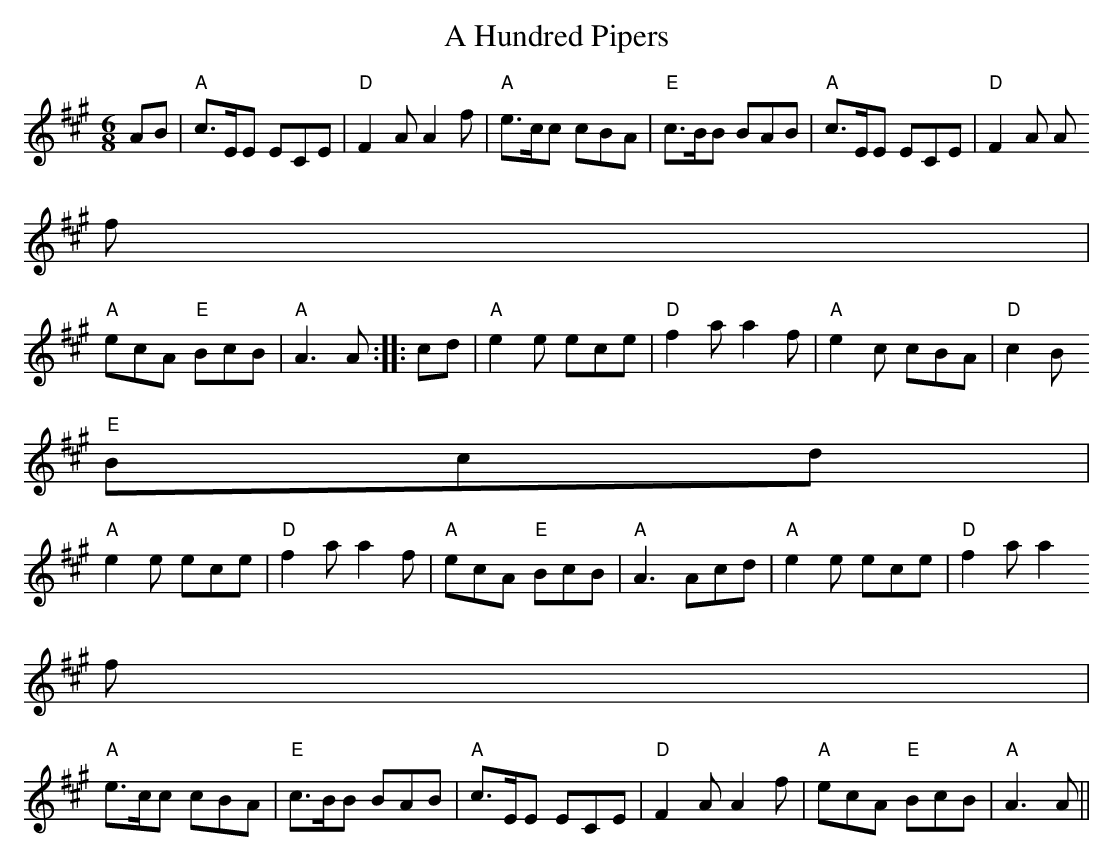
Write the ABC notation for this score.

X:1
T:A Hundred Pipers
M:6/8
L:1/8
K:A
AB|"A"c>EE ECE|"D" F2A A2 f|"A"e>cc cBA|"E"c>BB BAB|"A"c>EE ECE|"D"F2A A
2 f|
"A"ecA "E"BcB|"A"A3 A:||:cd|"A"e2 e ece|"D"f2 a a2 f|"A"e2 c cBA|"D"c2 B
 "E"Bcd|
"A"e2 e ece|"D"f2 a a2 f|"A"ecA "E"BcB|"A"A3 Acd|"A"e2 e ece|"D"f2 a a2
f|
"A"e>cc cBA|"E"c>BB BAB|"A"c>EE ECE|"D"F2A A2 f|"A"ecA "E"BcB|"A"A3 A||
